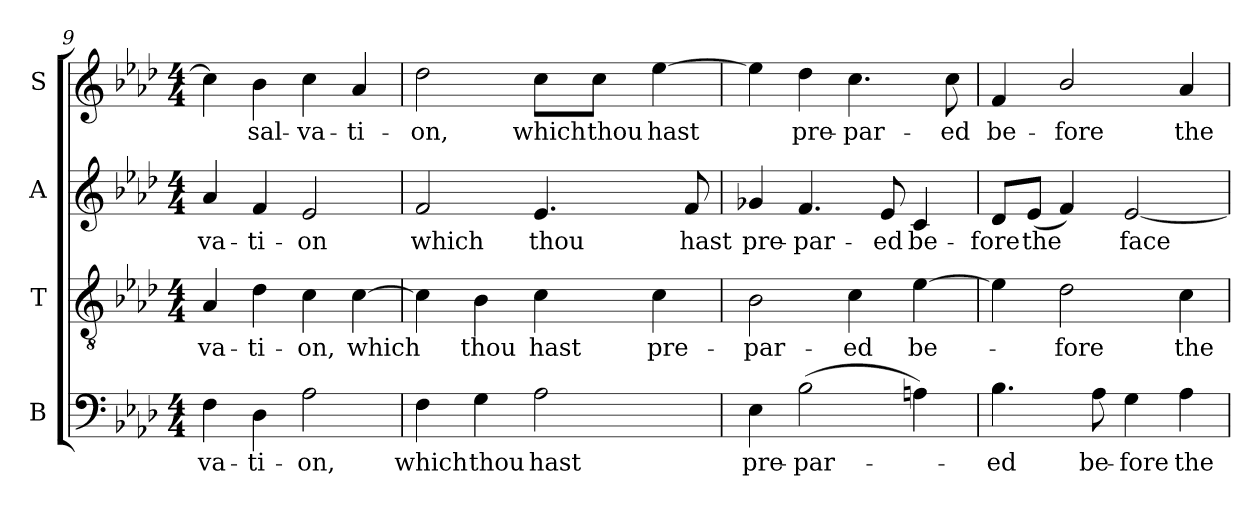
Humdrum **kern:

**kern	**text	**kern	**text	**kern	**text	**kern	**text
*part4	*part4	*part3	*part3	*part2	*part2	*part1	*part1
*staff4	*staff4	*staff3	*staff3	*staff2	*staff2	*staff1	*staff1
*I"B	*	*I"T	*	*I"A	*	*I"S	*
*I'B.	*	*I'T.	*	*I'A.	*	*I'S.	*
*clefF4	*	*clefGv2	*	*clefG2	*	*clefG2	*
*	*	*ITrd7c12	*	*	*	*	*
*k[b-e-a-d-]	*	*k[b-e-a-d-]	*	*k[b-e-a-d-]	*	*k[b-e-a-d-]	*
*A-:	*	*A-:	*	*A-:	*	*A-:	*
*M4/4	*	*M4/4	*	*M4/4	*	*M4/4	*
=9	=9	=9	=9	=9	=9	=9	=9
!	!LO:LY:b:color=#000000	!	!	!	!	!	!
!	!	!	!LO:LY:b:color=#000000	!	!	!	!
!	!	!	!	!	!LO:LY:b:color=#000000	!	!
4Fi\	-va-	4AA-i/	-va-	4a-i/	-va-	4cci\]	.
!	!LO:LY:b:color=#000000	!	!	!	!	!	!
!	!	!	!LO:LY:b:color=#000000	!	!	!	!
!	!	!	!	!	!LO:LY:b:color=#000000	!	!
!	!	!	!	!	!	!	!LO:LY:b:color=#000000
4D-i\	-ti-	4D-i\	-ti-	4fi/	-ti-	4b-i\	sal-
!	!LO:LY:b:color=#000000	!	!	!	!	!	!
!	!	!	!LO:LY:b:color=#000000	!	!	!	!
!	!	!	!	!	!LO:LY:b:color=#000000	!	!
!	!	!	!	!	!	!	!LO:LY:b:color=#000000
2A-i\	-on,	4Ci\	-on,	2e-i/	-on	4cci\	-va-
!	!	!	!LO:LY:b:color=#000000	!	!	!	!
!	!	!	!	!	!	!	!LO:LY:b:color=#000000
.	.	[4Ci\	which	.	.	4a-i/	-ti-
!!LO:LB:g=z
=10	=10	=10	=10	=10	=10	=10	=10
!	!LO:LY:b:color=#000000	!	!	!	!	!	!
!	!	!	!	!	!LO:LY:b:color=#000000	!	!
!	!	!	!	!	!	!	!LO:LY:b:color=#000000
4Fi\	which	4Ci\]	.	2fi/	which	2dd-i\	-on,
!	!LO:LY:b:color=#000000	!	!	!	!	!	!
!	!	!	!LO:LY:b:color=#000000	!	!	!	!
4Gi\	thou	4BB-i\	thou	.	.	.	.
!	!LO:LY:b:color=#000000	!	!	!	!	!	!
!	!	!	!LO:LY:b:color=#000000	!	!	!	!
!	!	!	!	!	!LO:LY:b:color=#000000	!	!
!	!	!	!	!	!	!	!LO:LY:b:color=#000000
2A-i\	hast	4Ci\	hast	4.e-i/	thou	8cci\L	which
!	!	!	!	!	!	!	!LO:LY:b:color=#000000
.	.	.	.	.	.	8cci\J	thou
!	!	!	!LO:LY:b:color=#000000	!	!	!	!
!	!	!	!	!	!	!	!LO:LY:b:color=#000000
.	.	4Ci\	pre-	.	.	[4ee-i\	hast
!	!	!	!	!	!LO:LY:b:color=#000000	!	!
.	.	.	.	8fi/	hast	.	.
=11	=11	=11	=11	=11	=11	=11	=11
!	!LO:LY:b:color=#000000	!	!	!	!	!	!
!	!	!	!LO:LY:b:color=#000000	!	!	!	!
!	!	!	!	!	!LO:LY:b:color=#000000	!	!
4E-i\	pre-	2BB-i\	-par-	4g-Xi/	pre-	4ee-i\]	.
!	!LO:LY:b:color=#000000	!	!	!	!	!	!
!	!	!	!	!	!LO:LY:b:color=#000000	!	!
!	!	!	!	!	!	!	!LO:LY:b:color=#000000
(2B-i\	-par-	.	.	4.fi/	-par-	4dd-i\	pre-
!	!	!	!LO:LY:b:color=#000000	!	!	!	!
!	!	!	!	!	!	!	!LO:LY:b:color=#000000
.	.	4Ci\	-ed	.	.	4.cci\	-par-
!	!	!	!	!	!LO:LY:b:color=#000000	!	!
.	.	.	.	8e-i/	-ed	.	.
!	!	!	!LO:LY:b:color=#000000	!	!	!	!
!	!	!	!	!	!LO:LY:b:color=#000000	!	!
4Ani\)	.	[4E-i\	be-	4ci/	be-	.	.
!	!	!	!	!	!	!	!LO:LY:b:color=#000000
.	.	.	.	.	.	8cci\	-ed
=12	=12	=12	=12	=12	=12	=12	=12
!	!LO:LY:b:color=#000000	!	!	!	!	!	!
!	!	!	!	!	!LO:LY:b:color=#000000	!	!
!	!	!	!	!	!	!	!LO:LY:b:color=#000000
4.B-i\	-ed	4E-i\]	.	8d-i/L	-fore	4fi/	be-
!	!	!	!	!	!LO:LY:b:color=#000000	!	!
.	.	.	.	(8e-i/J	the	.	.
!	!	!	!LO:LY:b:color=#000000	!	!	!	!
!	!	!	!	!	!	!	!LO:LY:b:color=#000000
.	.	2D-i\	-fore	4fi/)	.	2b-i/	-fore
!	!LO:LY:b:color=#000000	!	!	!	!	!	!
8A-i\	be-	.	.	.	.	.	.
!	!LO:LY:b:color=#000000	!	!	!	!	!	!
!	!	!	!	!	!LO:LY:b:color=#000000	!	!
4Gi\	-fore	.	.	[2e-i/	face	.	.
!	!LO:LY:b:color=#000000	!	!	!	!	!	!
!	!	!	!LO:LY:b:color=#000000	!	!	!	!
!	!	!	!	!	!	!	!LO:LY:b:color=#000000
4A-i\	the	4Ci\	the	.	.	4a-i/	the
=	=	=	=	=	=	=	=
*-	*-	*-	*-	*-	*-	*-	*-
